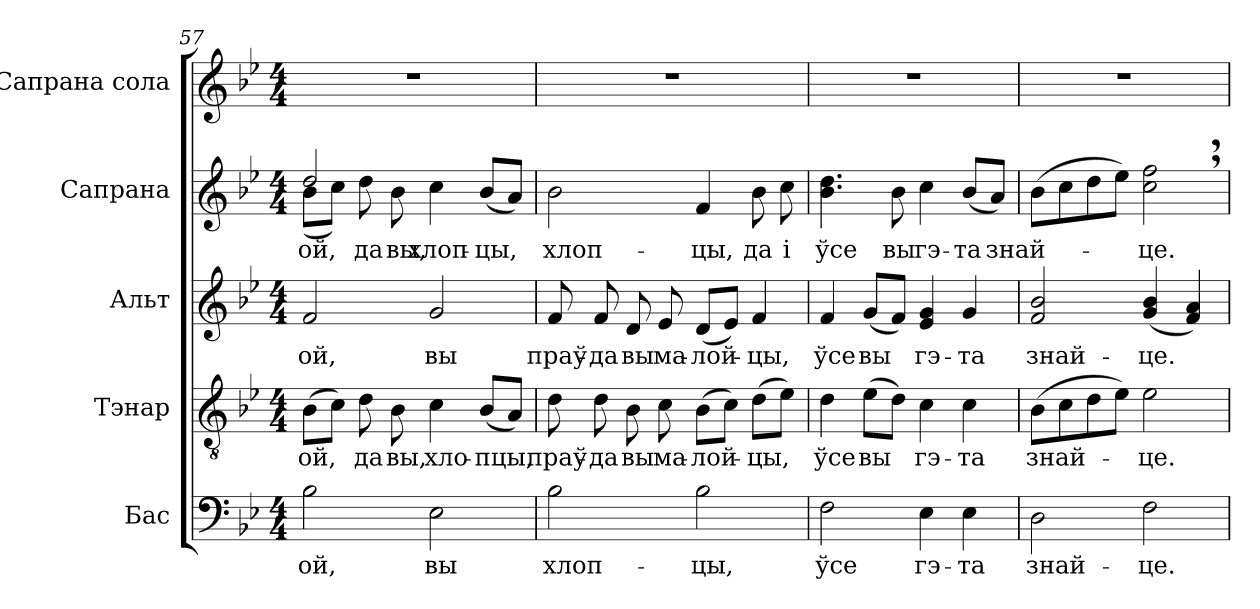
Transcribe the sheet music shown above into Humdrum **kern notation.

**kern	**text	**kern	**text	**kern	**text	**kern	**text	**kern
*part5	*part5	*part4	*part4	*part3	*part3	*part2	*part2	*part1
*staff5	*staff5	*staff4	*staff4	*staff3	*staff3	*staff2	*staff2	*staff1
*I"Бас	*	*I"Тэнар	*	*I"Альт	*	*I"Сапрана	*	*I"Сапрана сола
*clefF4	*	*clefGv2	*	*clefG2	*	*clefG2	*	*clefG2
*	*	*ITrd7c12	*	*	*	*	*	*
*k[b-e-]	*	*k[b-e-]	*	*k[b-e-]	*	*k[b-e-]	*	*k[b-e-]
*B-:	*	*B-:	*	*B-:	*	*B-:	*	*B-:
*M4/4	*	*M4/4	*	*M4/4	*	*M4/4	*	*M4/4
=57	=57	=57	=57	=57	=57	=57	=57	=57
!	!LO:LY:b:color=#000000	!	!	!	!	!	!	!
!	!	!	!LO:LY:b:color=#000000	!	!	!	!	!
*	*	*^	*	*	*	*	*	*
!	!	!	!	!	!	!LO:LY:b:color=#000000	!	!	!
*	*	*	*	*	*	*	*^	*	*
!	!	!	!	!	!	!	!	!	!LO:LY:b:color=#000000	!
2B-i\	ой,	(8BB-i\L	2ryy	ой,	2fi/	ой,	2ddi/	(8b-i\L	ой,	1r
.	.	8Ci\J)	.	.	.	.	.	8cci\J)	.	.
!	!	!	!	!LO:LY:b:color=#000000	!	!	!	!	!	!
!	!	!	!	!	!	!	!	!	!LO:LY:b:color=#000000	!
.	.	8Di\	.	да	.	.	.	8ddi\	да	.
!	!	!	!	!LO:LY:b:color=#000000	!	!	!	!	!	!
!	!	!	!	!	!	!	!	!	!LO:LY:b:color=#000000	!
.	.	8BB-i\	.	вы,	.	.	.	8b-i\	вы,	.
!	!LO:LY:b:color=#000000	!	!	!	!	!	!	!	!	!
!	!	!	!	!LO:LY:b:color=#000000	!	!	!	!	!	!
!	!	!	!	!	!	!LO:LY:b:color=#000000	!	!	!	!
!	!	!	!	!	!	!	!	!	!LO:LY:b:color=#000000	!
2E-i\	вы	4Ci\	2ryy	хло-	2gi/	вы	4cci\	2ryy	хлоп-	.
!	!	!	!	!LO:LY:b:color=#000000	!	!	!	!	!	!
!	!	!	!	!	!	!	!	!	!LO:LY:b:color=#000000	!
.	.	(8BB-i/L	.	-пцы,	.	.	(8b-i/L	.	-цы,	.
.	.	8AAi/J)	.	.	.	.	8ai/J)	.	.	.
*	*	*v	*v	*	*	*	*v	*v	*	*
=58	=58	=58	=58	=58	=58	=58	=58	=58
!	!LO:LY:b:color=#000000	!	!	!	!	!	!	!
!	!	!	!LO:LY:b:color=#000000	!	!	!	!	!
!	!	!	!	!	!LO:LY:b:color=#000000	!	!	!
!	!	!	!	!	!	!	!LO:LY:b:color=#000000	!
2B-i\	хлоп-	8Di\	праў-	8fi/	праў-	2b-i\	хлоп-	1r
!	!	!	!LO:LY:b:color=#000000	!	!	!	!	!
!	!	!	!	!	!LO:LY:b:color=#000000	!	!	!
.	.	8Di\	-да	8fi/	-да	.	.	.
!	!	!	!LO:LY:b:color=#000000	!	!	!	!	!
!	!	!	!	!	!LO:LY:b:color=#000000	!	!	!
.	.	8BB-i\	вы	8di/	вы	.	.	.
!	!	!	!LO:LY:b:color=#000000	!	!	!	!	!
!	!	!	!	!	!LO:LY:b:color=#000000	!	!	!
.	.	8Ci\	ма-	8e-i/	ма-	.	.	.
!	!LO:LY:b:color=#000000	!	!	!	!	!	!	!
!	!	!	!LO:LY:b:color=#000000	!	!	!	!	!
!	!	!	!	!	!LO:LY:b:color=#000000	!	!	!
!	!	!	!	!	!	!	!LO:LY:b:color=#000000	!
2B-i\	-цы,	(8BB-i\L	-лой-	(8di/L	-лой-	4fi/	-цы,	.
.	.	8Ci\J)	.	8e-i/J)	.	.	.	.
!	!	!	!LO:LY:b:color=#000000	!	!	!	!	!
!	!	!	!	!	!LO:LY:b:color=#000000	!	!	!
!	!	!	!	!	!	!	!LO:LY:b:color=#000000	!
.	.	(8Di\L	-цы,	4fi/	-цы,	8b-i\	да	.
!	!	!	!	!	!	!	!LO:LY:b:color=#000000	!
.	.	8E-i\J)	.	.	.	8cci\	і	.
!!LO:LB:g=z
=59	=59	=59	=59	=59	=59	=59	=59	=59
!	!LO:LY:b:color=#000000	!	!	!	!	!	!	!
!	!	!	!LO:LY:b:color=#000000	!	!	!	!	!
!	!	!	!	!	!LO:LY:b:color=#000000	!	!	!
!	!	!	!	!	!	!	!LO:LY:b:color=#000000	!
*	*	*	*	*	*	*^	*	*
2Fi\	ўсе	4Di\	ўсе	4fi/	ўсе	4.b-i\ 4.ddi	2ryy	ўсе	1r
!	!	!	!LO:LY:b:color=#000000	!	!	!	!	!	!
!	!	!	!	!	!LO:LY:b:color=#000000	!	!	!	!
.	.	(8E-i\L	вы	(8gi/L	вы	.	.	.	.
!	!	!	!	!	!	!	!	!LO:LY:b:color=#000000	!
.	.	8Di\J)	.	8fi/J)	.	8b-i\	.	вы	.
!	!LO:LY:b:color=#000000	!	!	!	!	!	!	!	!
!	!	!	!LO:LY:b:color=#000000	!	!	!	!	!	!
!	!	!	!	!	!LO:LY:b:color=#000000	!	!	!	!
!	!	!	!	!	!	!	!	!LO:LY:b:color=#000000	!
4E-i\	гэ-	4Ci\	гэ-	4e-i/ 4gi	гэ-	4cci\	2ryy	гэ-	.
!	!LO:LY:b:color=#000000	!	!	!	!	!	!	!	!
!	!	!	!LO:LY:b:color=#000000	!	!	!	!	!	!
!	!	!	!	!	!LO:LY:b:color=#000000	!	!	!	!
!	!	!	!	!	!	!	!	!LO:LY:b:color=#000000	!
4E-i\	-та	4Ci\	-та	4gi/	-та	(8b-i/L	.	-та	.
!	!	!	!	!	!	!	!	!LO:LY:b:color=#000000	!
.	.	.	.	.	.	8ai/J)	.	знай-	.
*	*	*	*	*	*	*v	*v	*	*
=60	=60	=60	=60	=60	=60	=60	=60	=60
!	!LO:LY:b:color=#000000	!	!	!	!	!	!	!
!	!	!	!LO:LY:b:color=#000000	!	!	!	!	!
!	!	!	!	!	!LO:LY:b:color=#000000	!	!	!
2Di\	знай-	(8BB-i\L	знай-	2fi/ 2b-i	знай-	(8b-i\L	.	1r
.	.	8Ci\	.	.	.	8cci\	.	.
.	.	8Di\	.	.	.	8ddi\	.	.
.	.	8E-i\J)	.	.	.	8ee-i\J)	.	.
!	!LO:LY:b:color=#000000	!	!	!	!	!	!	!
!	!	!	!LO:LY:b:color=#000000	!	!	!	!	!
!	!	!	!	!	!LO:LY:b:color=#000000	!	!	!
!	!	!	!	!	!	!	!LO:LY:b:color=#000000	!
2Fi\	-це.	2E-i\	-це.	(4gi/ 4b-i	-це.	2cci\, 2ffi,	-це.	.
.	.	.	.	4fi/ 4ai)	.	.	.	.
=	=	=	=	=	=	=	=	=
*-	*-	*-	*-	*-	*-	*-	*-	*-
